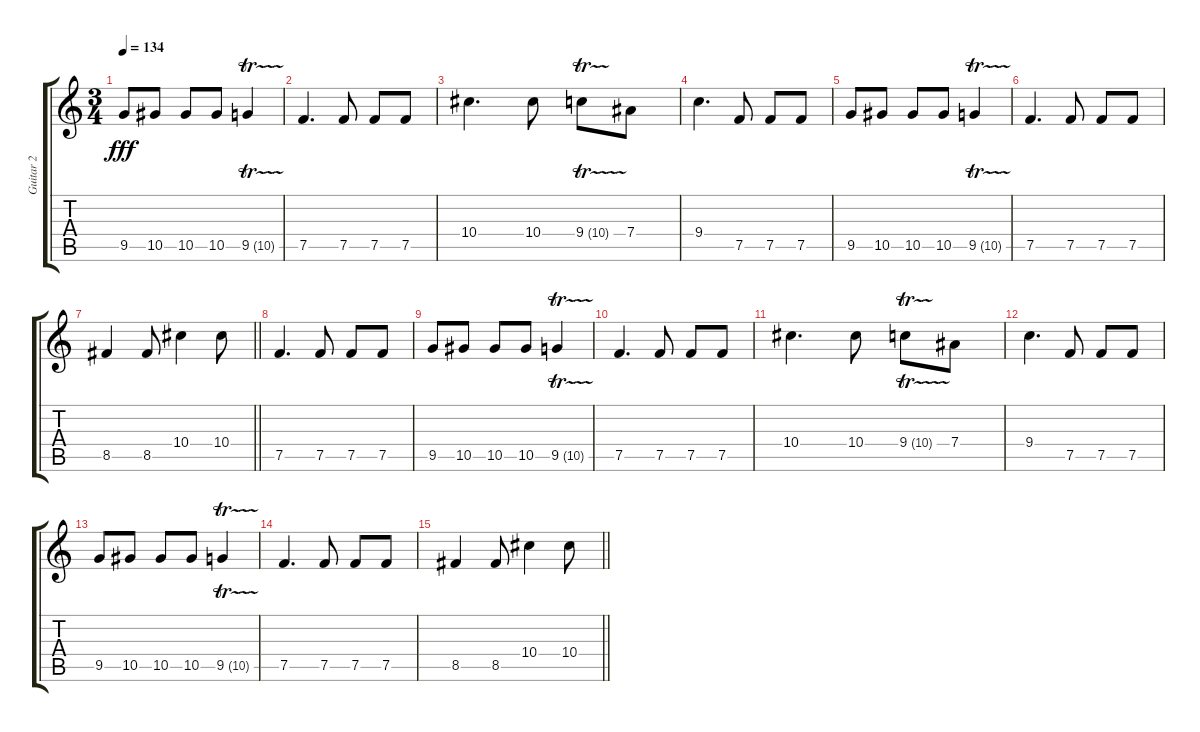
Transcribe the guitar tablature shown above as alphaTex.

\track ("Guitar 2" "Guitar 2") {instrument overdrivenguitar}
\staff {score tabs}
\tuning (F4 C4 Ab3 Eb3 Bb2 F2) {hide}
\ts (3 4)
\tempo 134
\clef g2
\ks c
9.5.8{dy fff} 10.5.8 10.5.8 10.5.8 9.5{tr (10 16)}.4 |
7.5.4{d} 7.5.8 7.5.8 7.5.8 |
10.4.4{d} 10.4.8 9.4{tr (10 32)}.8 7.4.8 |
9.4.4{d} 7.5.8 7.5.8 7.5.8 |
9.5.8 10.5.8 10.5.8 10.5.8 9.5{tr (10 16)}.4 |
7.5.4{d} 7.5.8 7.5.8 7.5.8 |
\barLineRight lightlight
8.5.4 8.5.8 10.4.4 10.4.8 |
\section ("" "")
7.5.4{d} 7.5.8 7.5.8 7.5.8 |
9.5.8 10.5.8 10.5.8 10.5.8 9.5{tr (10 16)}.4 |
7.5.4{d} 7.5.8 7.5.8 7.5.8 |
10.4.4{d} 10.4.8 9.4{tr (10 32)}.8 7.4.8 |
9.4.4{d} 7.5.8 7.5.8 7.5.8 |
9.5.8 10.5.8 10.5.8 10.5.8 9.5{tr (10 16)}.4 |
7.5.4{d} 7.5.8 7.5.8 7.5.8 |
\barLineRight lightlight
8.5.4 8.5.8 10.4.4 10.4.8
